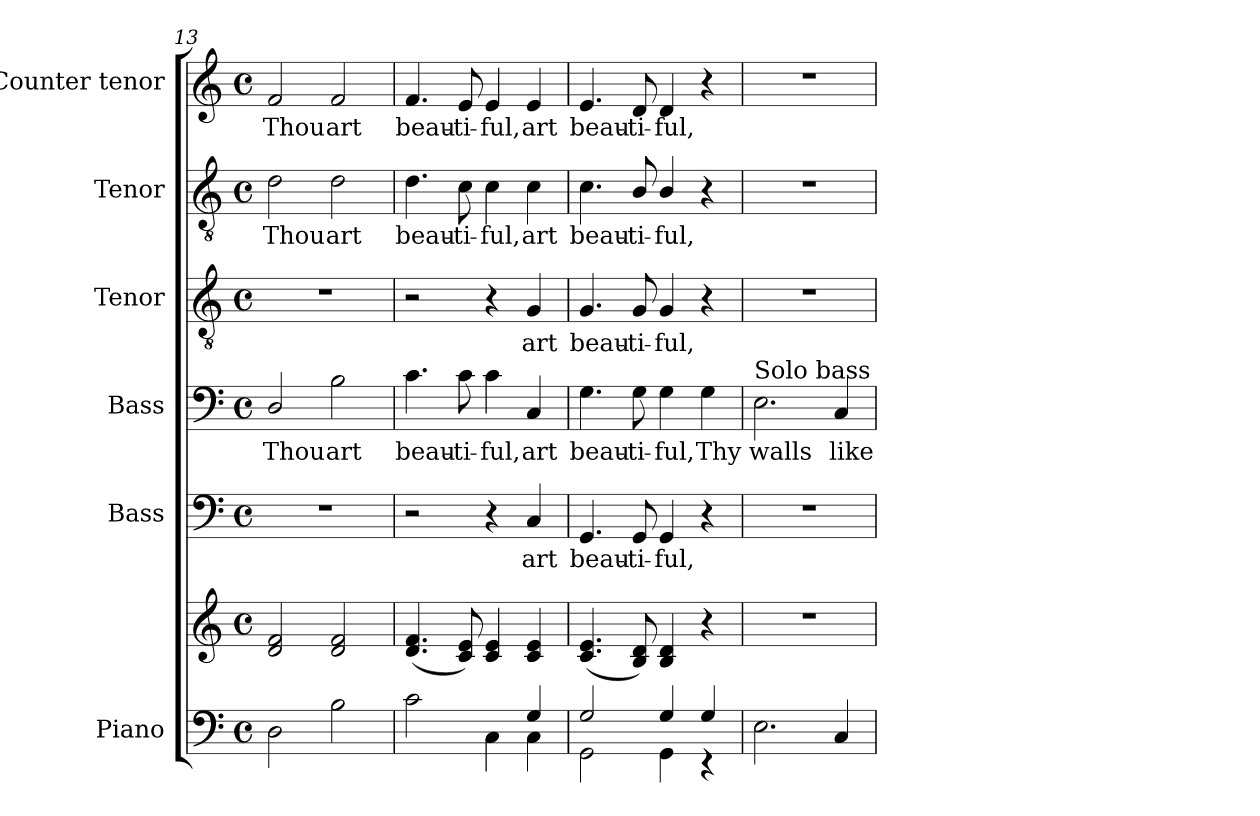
**kern	**kern	**kern	**text	**kern	**text	**kern	**text	**kern	**text	**kern	**text
*part6	*part6	*part5	*part5	*part4	*part4	*part3	*part3	*part2	*part2	*part1	*part1
*staff7	*staff6	*staff5	*staff5	*staff4	*staff4	*staff3	*staff3	*staff2	*staff2	*staff1	*staff1
*I"Piano	*	*I"Bass	*	*I"Bass	*	*I"Tenor	*	*I"Tenor	*	*I"Counter tenor	*
*I'Pno.	*	*I'B.	*	*I'B.	*	*I'T.	*	*I'T.	*	*	*
*clefF4	*clefG2	*clefF4	*	*clefF4	*	*clefGv2	*	*clefGv2	*	*clefG2	*
*	*	*	*	*	*	*ITrd7c12	*	*ITrd7c12	*	*	*
*k[]	*k[]	*k[]	*	*k[]	*	*k[]	*	*k[]	*	*k[]	*
*C:	*C:	*C:	*	*C:	*	*C:	*	*C:	*	*C:	*
*M4/4	*M4/4	*M4/4	*	*M4/4	*	*M4/4	*	*M4/4	*	*M4/4	*
*met(c)	*met(c)	*met(c)	*	*met(c)	*	*met(c)	*	*met(c)	*	*met(c)	*
=13	=13	=13	=13	=13	=13	=13	=13	=13	=13	=13	=13
!	!	!	!	!	!LO:LY:b:color=#000000	!	!	!	!	!	!
!	!	!	!	!	!	!	!	!	!LO:LY:b:color=#000000	!	!
!	!	!	!	!	!	!	!	!	!	!	!LO:LY:b:color=#000000
2Di\	2di/ 2fi	1r	.	2Di/	Thou	1r	.	2Di\	Thou	2fi/	Thou
!	!	!	!	!	!LO:LY:b:color=#000000	!	!	!	!	!	!
!	!	!	!	!	!	!	!	!	!LO:LY:b:color=#000000	!	!
!	!	!	!	!	!	!	!	!	!	!	!LO:LY:b:color=#000000
2Bi\	2di/ 2fi	.	.	2Bi\	art	.	.	2Di\	art	2fi/	art
=14	=14	=14	=14	=14	=14	=14	=14	=14	=14	=14	=14
*^	*	*	*	*	*	*	*	*	*	*	*
!	!	!	!	!	!	!LO:LY:b:color=#000000	!	!	!	!	!	!
!	!	!	!	!	!	!	!	!	!	!LO:LY:b:color=#000000	!	!
!	!	!	!	!	!	!	!	!	!	!	!	!LO:LY:b:color=#000000
2ryy	2ci\	(4.di/ 4.fi	2r	.	4.ci\	beau-	2r	.	4.Di\	beau-	4.fi/	beau-
!	!	!	!	!	!	!LO:LY:b:color=#000000	!	!	!	!	!	!
!	!	!	!	!	!	!	!	!	!	!LO:LY:b:color=#000000	!	!
!	!	!	!	!	!	!	!	!	!	!	!	!LO:LY:b:color=#000000
.	.	8ci/ 8ei)	.	.	8ci\	-ti-	.	.	8Ci\	-ti-	8ei/	-ti-
!	!	!	!	!	!	!LO:LY:b:color=#000000	!	!	!	!	!	!
!	!	!	!	!	!	!	!	!	!	!LO:LY:b:color=#000000	!	!
!	!	!	!	!	!	!	!	!	!	!	!	!LO:LY:b:color=#000000
4ryy	4Ci\	4ci/ 4ei	4r	.	4ci\	-ful,	4r	.	4Ci\	-ful,	4ei/	-ful,
!	!	!	!	!LO:LY:b:color=#000000	!	!	!	!	!	!	!	!
!	!	!	!	!	!	!LO:LY:b:color=#000000	!	!	!	!	!	!
!	!	!	!	!	!	!	!	!LO:LY:b:color=#000000	!	!	!	!
!	!	!	!	!	!	!	!	!	!	!LO:LY:b:color=#000000	!	!
!	!	!	!	!	!	!	!	!	!	!	!	!LO:LY:b:color=#000000
4Gi/	4Ci\	4ci/ 4ei	4Ci/	art	4Ci/	art	4GGi/	art	4Ci\	art	4ei/	art
!!LO:PB:g=z
=15	=15	=15	=15	=15	=15	=15	=15	=15	=15	=15	=15	=15
!	!	!	!	!LO:LY:b:color=#000000	!	!	!	!	!	!	!	!
!	!	!	!	!	!	!LO:LY:b:color=#000000	!	!	!	!	!	!
!	!	!	!	!	!	!	!	!LO:LY:b:color=#000000	!	!	!	!
!	!	!	!	!	!	!	!	!	!	!LO:LY:b:color=#000000	!	!
!	!	!	!	!	!	!	!	!	!	!	!	!LO:LY:b:color=#000000
2Gi/	2GGi\	(4.ci/ 4.ei	4.GGi/	beau-	4.Gi\	beau-	4.GGi/	beau-	4.Ci\	beau-	4.ei/	beau-
!	!	!	!	!LO:LY:b:color=#000000	!	!	!	!	!	!	!	!
!	!	!	!	!	!	!LO:LY:b:color=#000000	!	!	!	!	!	!
!	!	!	!	!	!	!	!	!LO:LY:b:color=#000000	!	!	!	!
!	!	!	!	!	!	!	!	!	!	!LO:LY:b:color=#000000	!	!
!	!	!	!	!	!	!	!	!	!	!	!	!LO:LY:b:color=#000000
.	.	8Bi/ 8di)	8GGi/	-ti-	8Gi\	-ti-	8GGi/	-ti-	8BBi/	-ti-	8di/	-ti-
!	!	!	!	!LO:LY:b:color=#000000	!	!	!	!	!	!	!	!
!	!	!	!	!	!	!LO:LY:b:color=#000000	!	!	!	!	!	!
!	!	!	!	!	!	!	!	!LO:LY:b:color=#000000	!	!	!	!
!	!	!	!	!	!	!	!	!	!	!LO:LY:b:color=#000000	!	!
!	!	!	!	!	!	!	!	!	!	!	!	!LO:LY:b:color=#000000
4Gi/	4GGi\	4Bi/ 4di	4GGi/	-ful,	4Gi\	-ful,	4GGi/	-ful,	4BBi/	-ful,	4di/	-ful,
!	!	!	!	!	!	!LO:LY:b:color=#000000	!	!	!	!	!	!
4Gi/	4r	4r	4r	.	4Gi\	Thy	4r	.	4r	.	4r	.
*v	*v	*	*	*	*	*	*	*	*	*	*	*
=16	=16	=16	=16	=16	=16	=16	=16	=16	=16	=16	=16
*^	*	*	*	*	*	*	*	*	*	*	*
!	!	!	!	!	!LO:TX:a:t=Solo bass	!	!	!	!	!	!	!
!	!	!	!	!	!	!LO:LY:b:color=#000000	!	!	!	!	!	!
*v	*v	*	*	*	*	*	*	*	*	*	*	*
2.Ei\	1r	1r	.	2.Ei\	walls	1r	.	1r	.	1r	.
!	!	!	!	!	!LO:LY:b:color=#000000	!	!	!	!	!	!
4Ci/	.	.	.	4Ci/	like	.	.	.	.	.	.
=	=	=	=	=	=	=	=	=	=	=	=
*-	*-	*-	*-	*-	*-	*-	*-	*-	*-	*-	*-
